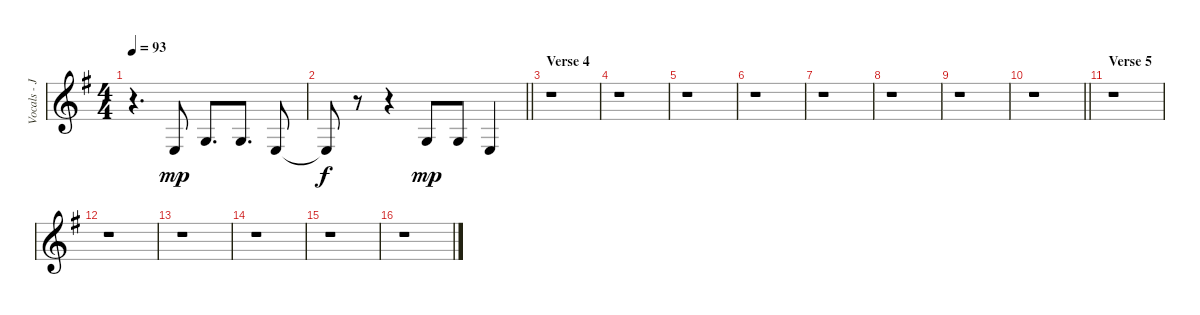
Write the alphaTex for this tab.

\track ("Vocals - Jonas Renske" "Vocals - J") {instrument frenchhorn}
\staff {score}
\tuning (E4 B3 G3 D3 A2 E2) {hide}
\ts (4 4)
\tempo 93
\clef g2
\ks eminor
r.4{d dy f instrument altosax} 2.4.8{dy mp} 0.3.8{d} 0.3.8{d} 2.4.8 |
\barLineRight lightlight
2.4{t}.8{dy f} r.8 r.4 0.3.8{dy mp} 0.3.8 2.4.4 |
\section ("" "Verse 4")
r.1 |
r.1 |
r.1 |
r.1 |
r.1 |
r.1 |
r.1 |
\barLineRight lightlight
r.1 |
\section ("" "Verse 5")
r.1 |
r.1 |
r.1 |
r.1 |
r.1 |
r.1
